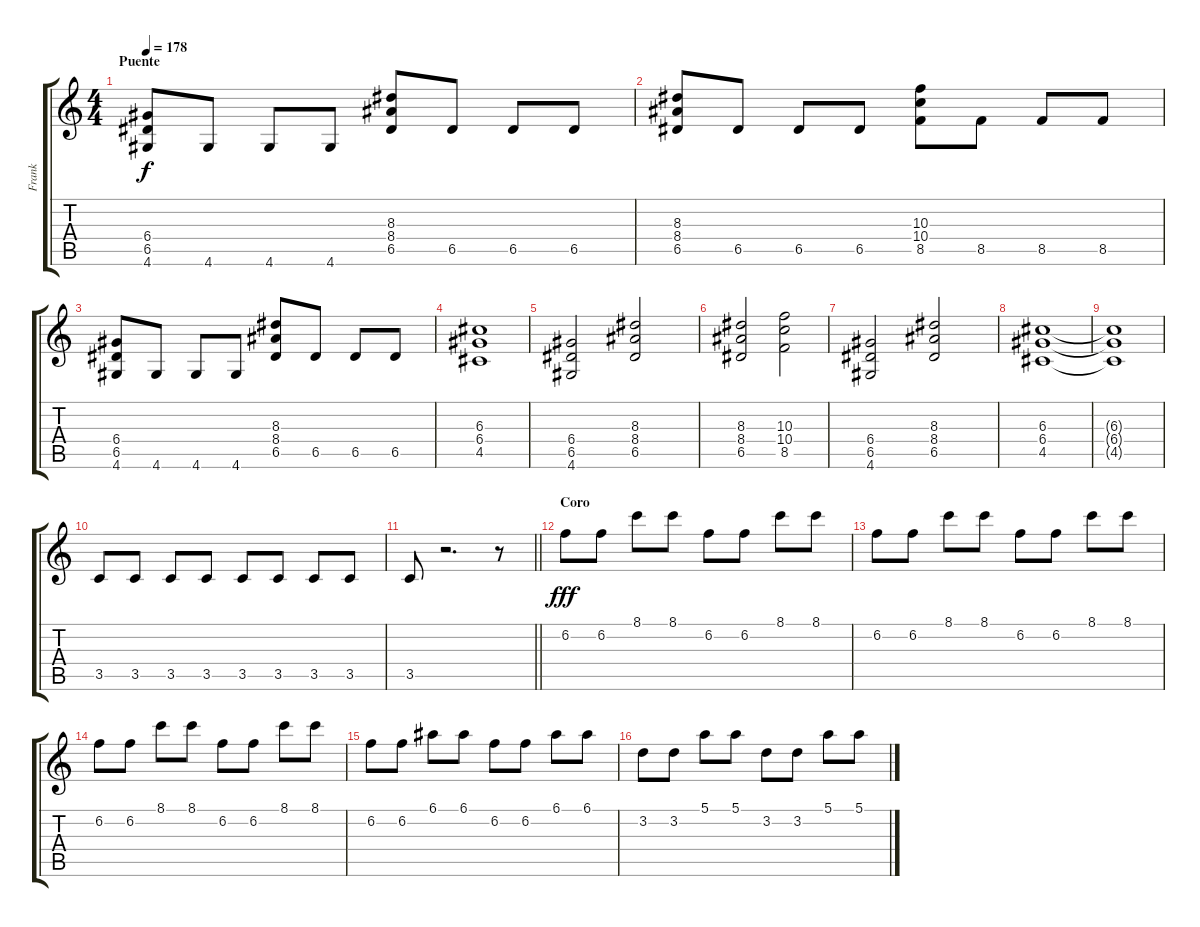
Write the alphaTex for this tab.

\track ("Frank" "Frank") {instrument distortionguitar}
\staff {score tabs}
\tuning (E4 B3 G3 D3 A2 E2) {hide}
\ts (4 4)
\section ("" "Puente")
\tempo 178
\clef g2
\ks c
(6.4 6.5 4.6).8{dy f} 4.6.8 4.6.8 4.6.8 (8.3 8.4 6.5).8 6.5.8 6.5.8 6.5.8 |
(8.3 8.4 6.5).8 6.5.8 6.5.8 6.5.8 (10.3 10.4 8.5).8 8.5.8 8.5.8 8.5.8 |
(6.4 6.5 4.6).8 4.6.8 4.6.8 4.6.8 (8.3 8.4 6.5).8 6.5.8 6.5.8 6.5.8 |
(6.3 6.4 4.5).1 |
(6.4 6.5 4.6).2 (8.3 8.4 6.5).2 |
(8.3 8.4 6.5).2 (10.3 10.4 8.5).2 |
(6.4 6.5 4.6).2 (8.3 8.4 6.5).2 |
(6.3 6.4 4.5).1 |
(6.3{t} 6.4{t} 4.5{t}).1 |
3.5.8 3.5.8 3.5.8 3.5.8 3.5.8 3.5.8 3.5.8 3.5.8 |
\barLineRight lightlight
3.5.8 r.2{d} r.8 |
\section ("" "Coro")
6.2.8{dy fff instrument electricguitarclean} 6.2.8 8.1.8 8.1.8 6.2.8 6.2.8 8.1.8 8.1.8 |
6.2.8 6.2.8 8.1.8 8.1.8 6.2.8 6.2.8 8.1.8 8.1.8 |
6.2.8 6.2.8 8.1.8 8.1.8 6.2.8 6.2.8 8.1.8 8.1.8 |
6.2.8 6.2.8 6.1.8 6.1.8 6.2.8 6.2.8 6.1.8 6.1.8 |
3.2.8 3.2.8 5.1.8 5.1.8 3.2.8 3.2.8 5.1.8 5.1.8
